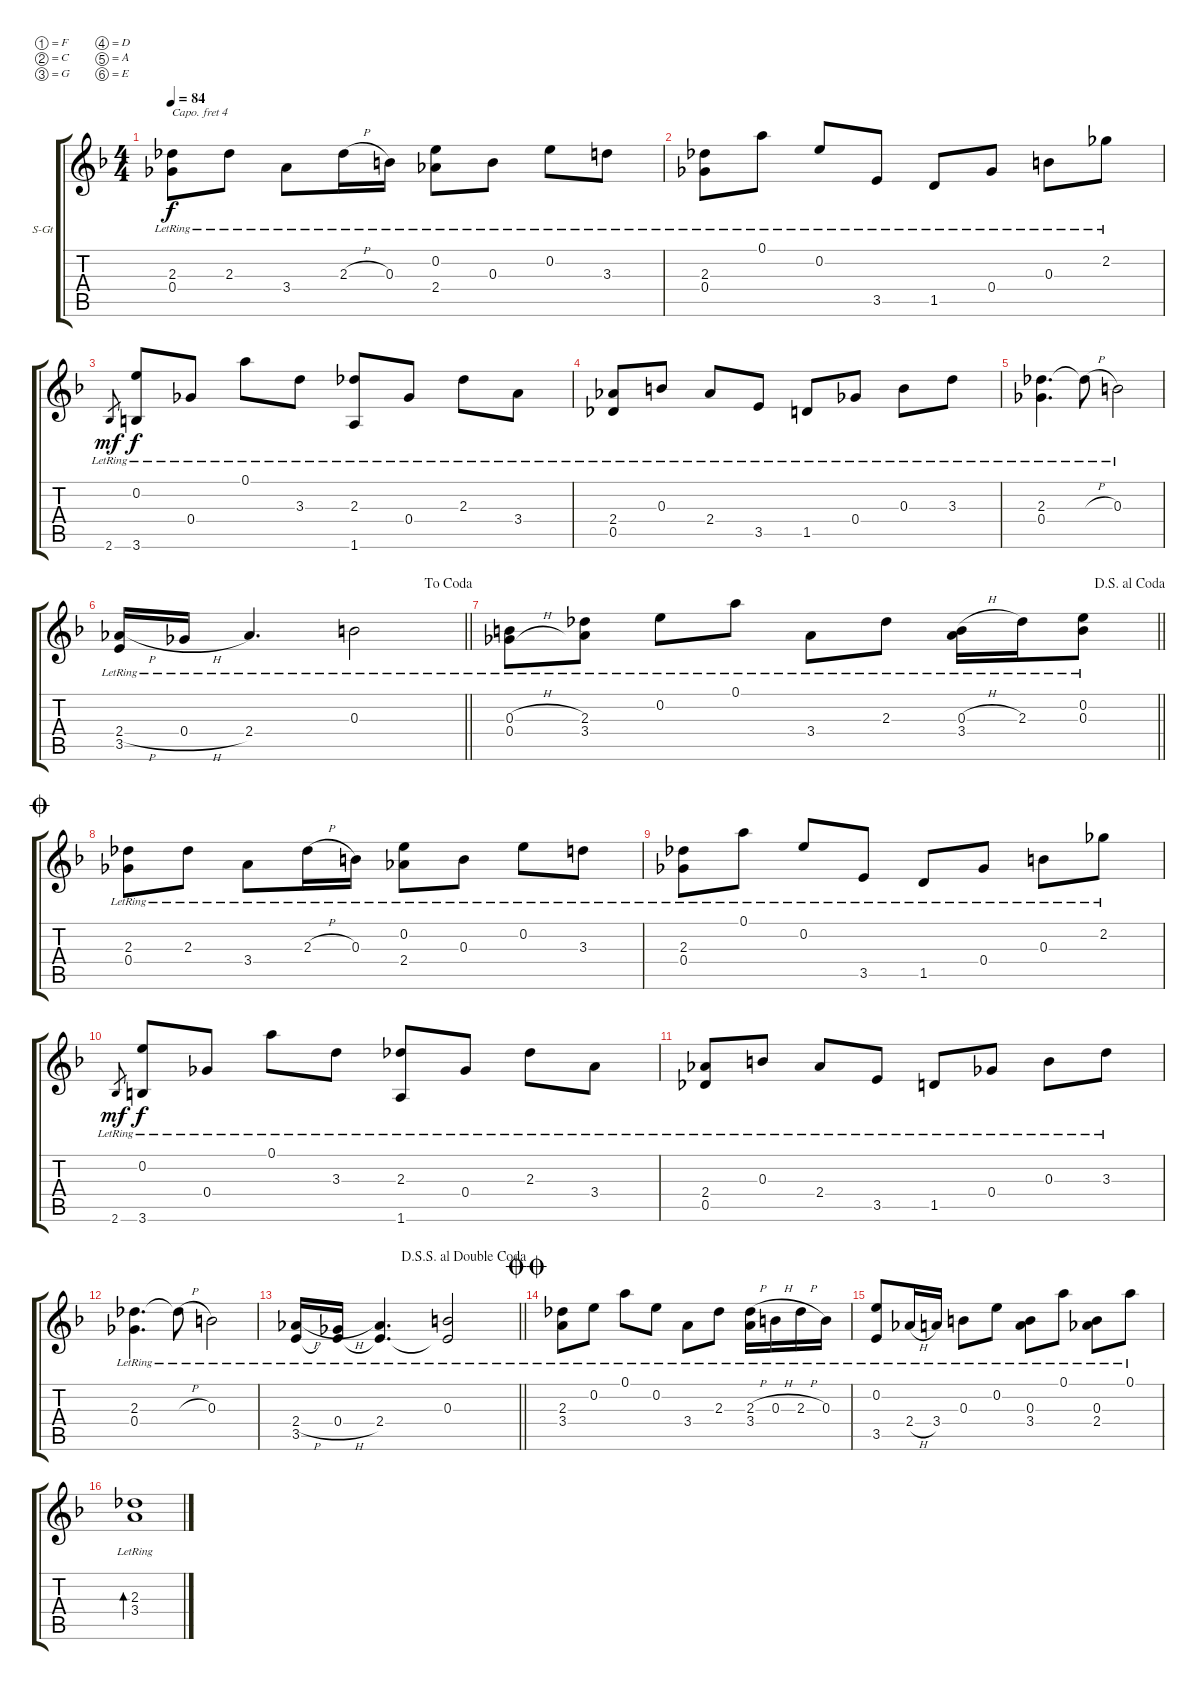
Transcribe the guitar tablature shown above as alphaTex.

\bracketExtendMode groupsimilarinstruments
\firstSystemTrackNameOrientation horizontal
\otherSystemsTrackNameOrientation horizontal
\track ("Steel String Acoustic Guitar" "S-Gt") {instrument acousticguitarsteel}
\staff {score tabs}
\capo 4
\tuning (F4 C4 G3 D3 A2 E2)
\ts (4 4)
\tempo 84
\clef g2
\ks f
(2.3{lr} 0.4{lr}).8{dy f} 2.3{lr}.8 3.4{lr}.8 2.3{h lr}.16 0.3{lr}.16 (0.2{lr} 2.4{lr}).8 0.3{lr}.8 0.2{lr}.8 3.3{lr}.8 |
(2.3{lr} 0.4{lr}).8 0.1{lr}.8 0.2{lr}.8 3.5{lr}.8 1.5{lr}.8 0.4{lr}.8 0.3{lr}.8 2.2{lr}.8 |
2.6{lr}.8{gr dy mf} (0.2{lr} 3.6{lr}).8{dy f} 0.4{lr}.8 0.1{lr}.8 3.3{lr}.8 (2.3{lr} 1.6{lr}).8 0.4{lr}.8 2.3{lr}.8 3.4{lr}.8 |
(2.4{lr} 0.5{lr}).8 0.3{lr}.8 2.4{lr}.8 3.5{lr}.8 1.5{lr}.8 0.4{lr}.8 0.3{lr}.8 3.3{lr}.8 |
(2.3{lr} 0.4{lr}).4{d} 2.3{h lr t}.8 0.3{lr}.2 |
\jump dacoda
\barLineRight lightlight
(2.4{h lr} 3.5{lr}).16 0.4{h lr}.16 2.4{lr}.4{d} 0.3{lr}.2 |
\jump dalsegnoalcoda
\barLineRight lightlight
(0.3{h lr} 0.4{h lr}).8 (2.3{lr} 3.4{lr}).8 0.2{lr}.8 0.1{lr}.8 3.4{lr}.8 2.3{lr}.8 (0.3{h lr} 3.4{lr}).16 2.3{lr}.16 (0.2{lr} 0.3{lr}).8 |
\jump coda
(2.3{lr} 0.4{lr}).8 2.3{lr}.8 3.4{lr}.8 2.3{h lr}.16 0.3{lr}.16 (0.2{lr} 2.4{lr}).8 0.3{lr}.8 0.2{lr}.8 3.3{lr}.8 |
(2.3{lr} 0.4{lr}).8 0.1{lr}.8 0.2{lr}.8 3.5{lr}.8 1.5{lr}.8 0.4{lr}.8 0.3{lr}.8 2.2{lr}.8 |
2.6{lr}.8{gr dy mf} (0.2{lr} 3.6{lr}).8{dy f} 0.4{lr}.8 0.1{lr}.8 3.3{lr}.8 (2.3{lr} 1.6{lr}).8 0.4{lr}.8 2.3{lr}.8 3.4{lr}.8 |
(2.4{lr} 0.5{lr}).8 0.3{lr}.8 2.4{lr}.8 3.5{lr}.8 1.5{lr}.8 0.4{lr}.8 0.3{lr}.8 3.3{lr}.8 |
(2.3{lr} 0.4{lr}).4{d} 2.3{h lr t}.8 0.3{lr}.2 |
\jump dalsegnosegnoaldoublecoda
\barLineRight lightlight
(2.4{h lr} 3.5{lr}).16 (0.4{h lr} 3.5{lr t}).16 (2.4{lr} 3.5{lr t}).4{d} (0.3{lr} 3.5{lr t}).2 |
\jump doublecoda
(2.3{lr} 3.4{lr}).8 0.2{lr}.8 0.1{lr}.8 0.2{lr}.8 3.4{lr}.8 2.3{lr}.8 (2.3{h lr} 3.4{lr}).16 0.3{h lr}.16 2.3{h lr}.16 0.3{lr}.16 |
(0.2{lr} 3.5{lr}).8 2.4{h lr}.16 3.4{lr}.16 0.3{lr}.8 0.2{lr}.8 (0.3{lr} 3.4{lr}).8 0.1{lr}.8 (0.3{lr} 2.4{lr}).8 0.1{lr}.8 |
(2.3{lr} 3.4{lr}).1{bd 30}
